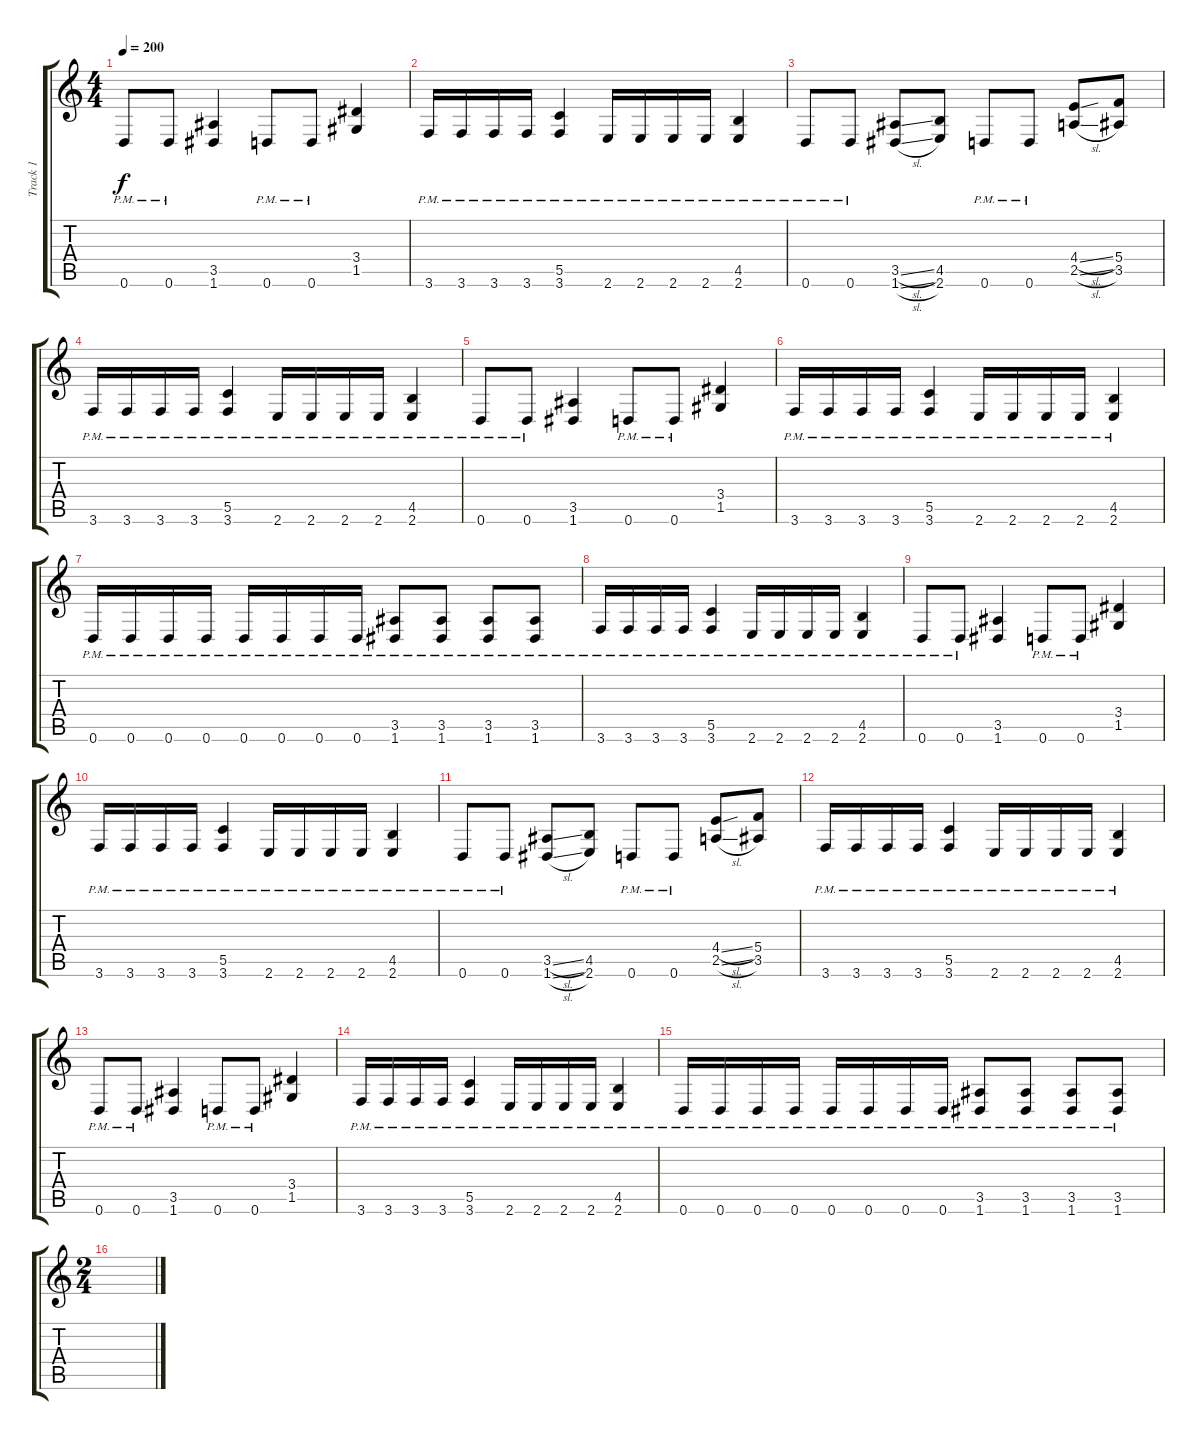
\track ("Track 1" "Track 1") {instrument distortionguitar}
\staff {score tabs}
\tuning (D4 A3 F3 C3 G2 D2) {hide}
\ts (4 4)
\tempo 200
\clef g2
\ks c
0.6{pm}.8{dy f} 0.6{pm}.8 (3.5 1.6).4 0.6{pm}.8 0.6{pm}.8 (3.4 1.5).4 |
3.6{pm}.16 3.6{pm}.16 3.6{pm}.16 3.6{pm}.16 (5.5{pm} 3.6{pm}).4 2.6{pm}.16 2.6{pm}.16 2.6{pm}.16 2.6{pm}.16 (4.5{pm} 2.6{pm}).4 |
0.6{pm}.8 0.6{pm}.8 (3.5{sl} 1.6{sl}).8 (4.5 2.6).8 0.6{pm}.8 0.6{pm}.8 (4.4{sl} 2.5{sl}).8 (5.4 3.5).8 |
3.6{pm}.16 3.6{pm}.16 3.6{pm}.16 3.6{pm}.16 (5.5{pm} 3.6{pm}).4 2.6{pm}.16 2.6{pm}.16 2.6{pm}.16 2.6{pm}.16 (4.5{pm} 2.6{pm}).4 |
0.6{pm}.8 0.6{pm}.8 (3.5 1.6).4 0.6{pm}.8 0.6{pm}.8 (3.4 1.5).4 |
3.6{pm}.16 3.6{pm}.16 3.6{pm}.16 3.6{pm}.16 (5.5{pm} 3.6{pm}).4 2.6{pm}.16 2.6{pm}.16 2.6{pm}.16 2.6{pm}.16 (4.5{pm} 2.6{pm}).4 |
0.6{pm}.16 0.6{pm}.16 0.6{pm}.16 0.6{pm}.16 0.6{pm}.16 0.6{pm}.16 0.6{pm}.16 0.6{pm}.16 (3.5{pm} 1.6{pm}).8 (3.5{pm} 1.6{pm}).8 (3.5{pm} 1.6{pm}).8 (3.5{pm} 1.6{pm}).8 |
3.6{pm}.16 3.6{pm}.16 3.6{pm}.16 3.6{pm}.16 (5.5{pm} 3.6{pm}).4 2.6{pm}.16 2.6{pm}.16 2.6{pm}.16 2.6{pm}.16 (4.5{pm} 2.6{pm}).4 |
0.6{pm}.8 0.6{pm}.8 (3.5 1.6).4 0.6{pm}.8 0.6{pm}.8 (3.4 1.5).4 |
3.6{pm}.16 3.6{pm}.16 3.6{pm}.16 3.6{pm}.16 (5.5{pm} 3.6{pm}).4 2.6{pm}.16 2.6{pm}.16 2.6{pm}.16 2.6{pm}.16 (4.5{pm} 2.6{pm}).4 |
0.6{pm}.8 0.6{pm}.8 (3.5{sl} 1.6{sl}).8 (4.5 2.6).8 0.6{pm}.8 0.6{pm}.8 (4.4{sl} 2.5{sl}).8 (5.4 3.5).8 |
3.6{pm}.16 3.6{pm}.16 3.6{pm}.16 3.6{pm}.16 (5.5{pm} 3.6{pm}).4 2.6{pm}.16 2.6{pm}.16 2.6{pm}.16 2.6{pm}.16 (4.5{pm} 2.6{pm}).4 |
0.6{pm}.8 0.6{pm}.8 (3.5 1.6).4 0.6{pm}.8 0.6{pm}.8 (3.4 1.5).4 |
3.6{pm}.16 3.6{pm}.16 3.6{pm}.16 3.6{pm}.16 (5.5{pm} 3.6{pm}).4 2.6{pm}.16 2.6{pm}.16 2.6{pm}.16 2.6{pm}.16 (4.5{pm} 2.6{pm}).4 |
0.6{pm}.16 0.6{pm}.16 0.6{pm}.16 0.6{pm}.16 0.6{pm}.16 0.6{pm}.16 0.6{pm}.16 0.6{pm}.16 (3.5{pm} 1.6{pm}).8 (3.5{pm} 1.6{pm}).8 (3.5{pm} 1.6{pm}).8 (3.5{pm} 1.6{pm}).8 |
\ts (2 4)
